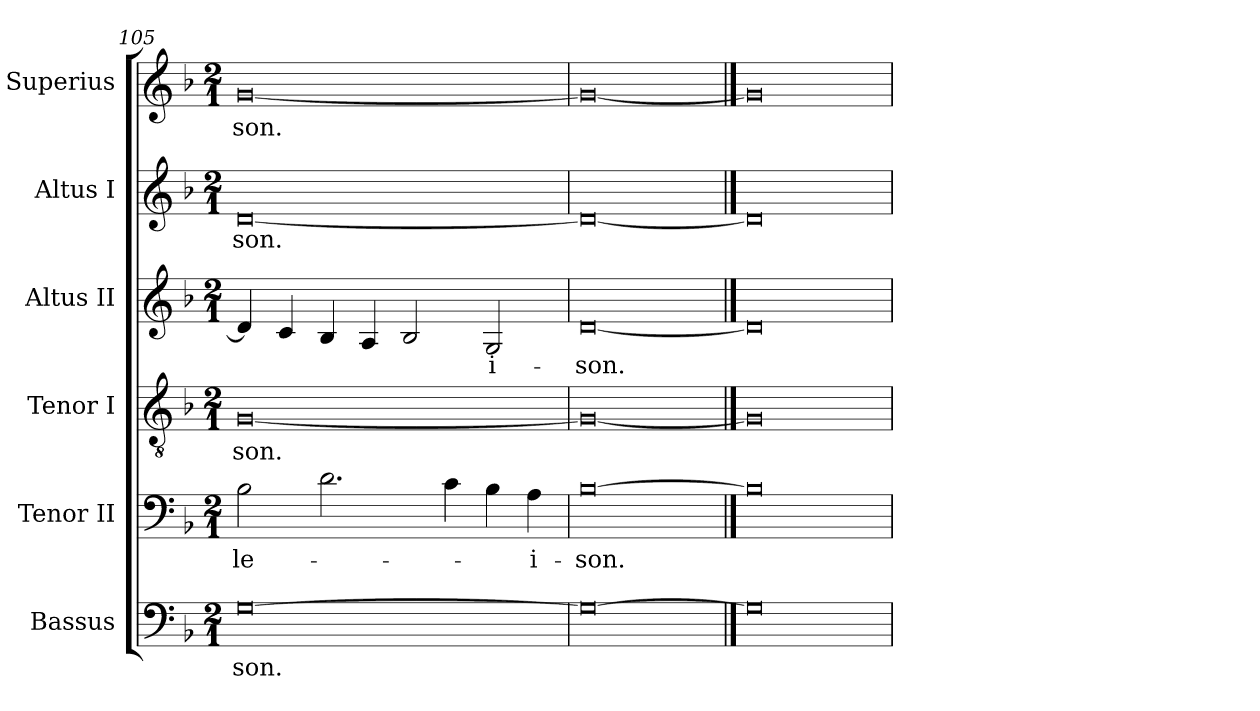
**kern	**text	**kern	**text	**kern	**text	**kern	**text	**kern	**text	**kern	**text
*part6	*part6	*part5	*part5	*part4	*part4	*part3	*part3	*part2	*part2	*part1	*part1
*staff6	*staff6	*staff5	*staff5	*staff4	*staff4	*staff3	*staff3	*staff2	*staff2	*staff1	*staff1
*I"Bassus	*	*I"Tenor II	*	*I"Tenor I	*	*I"Altus II	*	*I"Altus I	*	*I"Superius	*
*I'B	*	*I'T. II	*	*I'T. I	*	*I'A. II	*	*I'A. I	*	*I'S	*
*clefF4	*	*clefF4	*	*clefGv2	*	*clefG2	*	*clefG2	*	*clefG2	*
*k[b-]	*	*k[b-]	*	*k[b-]	*	*k[b-]	*	*k[b-]	*	*k[b-]	*
*F:	*	*F:	*	*F:	*	*F:	*	*F:	*	*F:	*
*M2/1	*	*M2/1	*	*M2/1	*	*M2/1	*	*M2/1	*	*M2/1	*
=105	=105	=105	=105	=105	=105	=105	=105	=105	=105	=105	=105
[0G	-son.	2B-	-le-	[0G	-son.	4d]	.	[0d	-son.	[0g	-son.
.	.	.	.	.	.	4c	.	.	.	.	.
.	.	2.d	.	.	.	4B-	.	.	.	.	.
.	.	.	.	.	.	4A	.	.	.	.	.
.	.	.	.	.	.	2B-	.	.	.	.	.
.	.	4c	.	.	.	.	.	.	.	.	.
.	.	4B-	.	.	.	2G	-i-	.	.	.	.
.	.	4A	-i-	.	.	.	.	.	.	.	.
=106	=106	=106	=106	=106	=106	=106	=106	=106	=106	=106	=106
0G_	.	[0B-	-son.	0G_	.	[0d	-son.	0d_	.	0g_	.
==107	==107	==107	==107	==107	==107	==107	==107	==107	==107	==107	==107
0G]	.	0B-]	.	0G]	.	0d]	.	0d]	.	0g]	.
=	=	=	=	=	=	=	=	=	=	=	=
*-	*-	*-	*-	*-	*-	*-	*-	*-	*-	*-	*-
